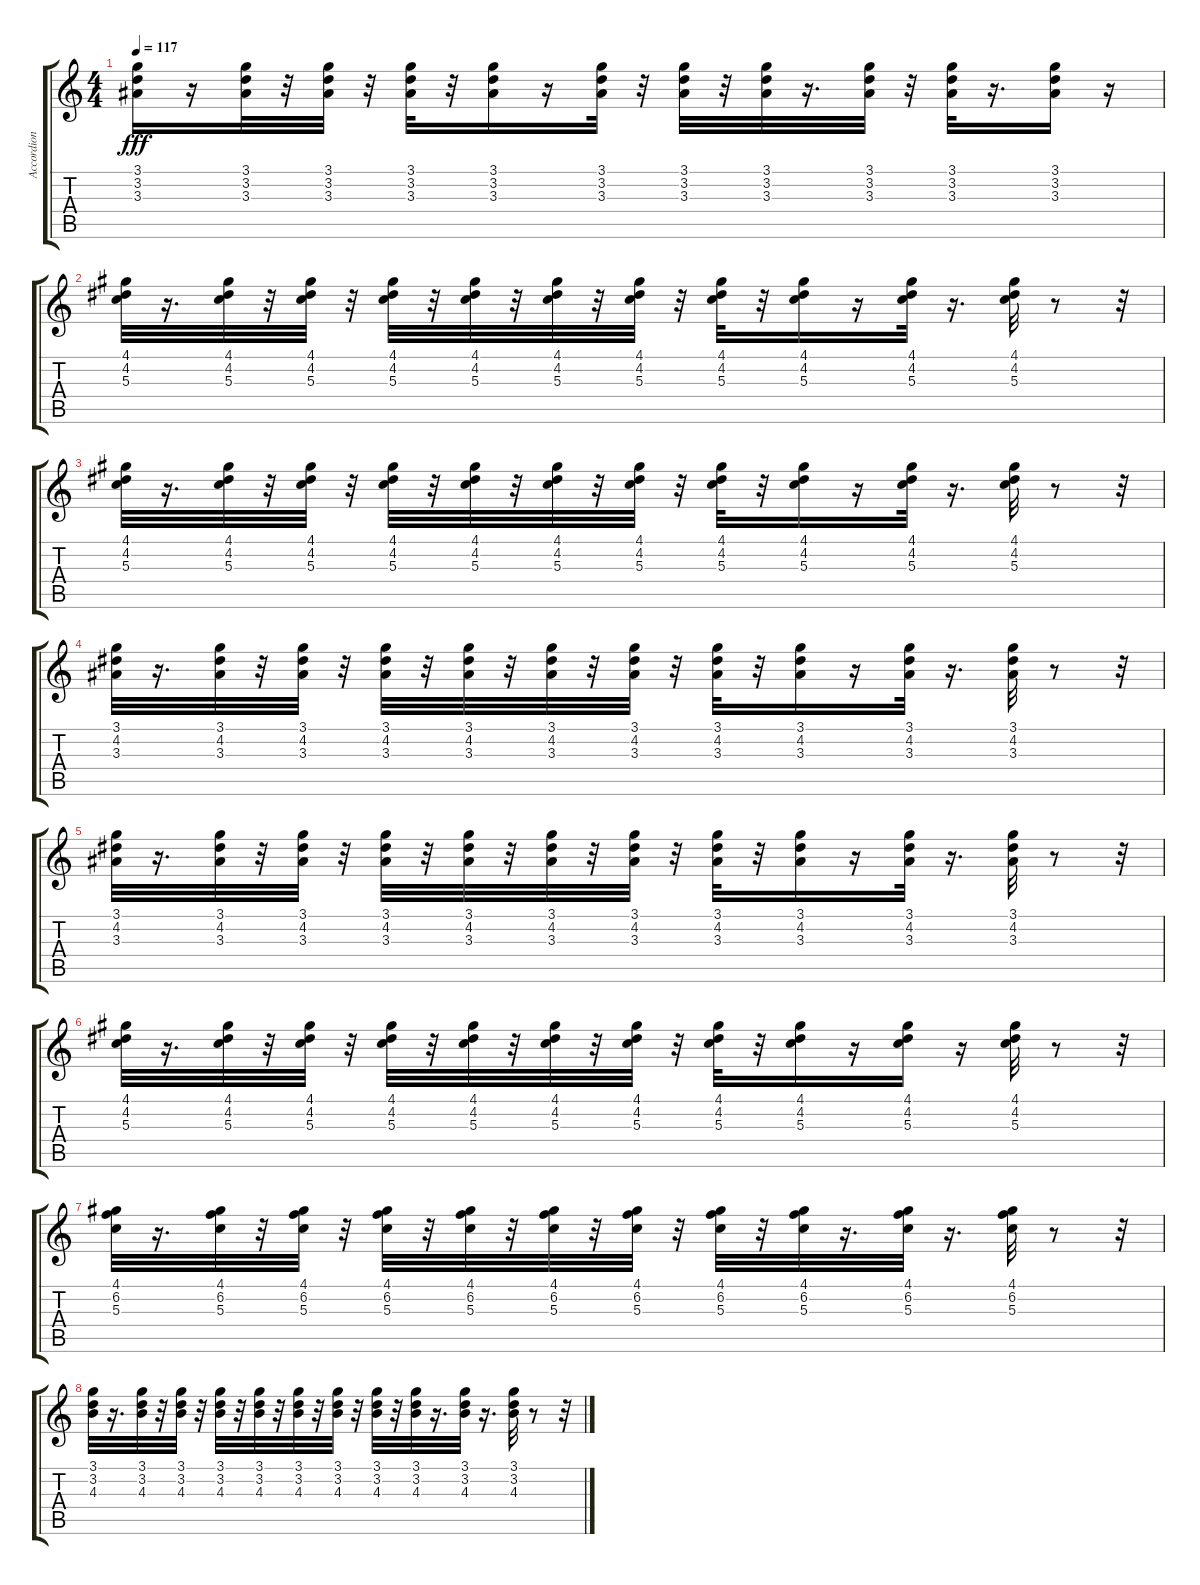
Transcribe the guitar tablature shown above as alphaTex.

\track ("Accordion" "Accordion") {instrument electricguitarmuted}
\staff {score tabs}
\tuning (E4 B3 G3 D3 A2 E2) {hide}
\ts (4 4)
\tempo 117
\clef g2
\ks c
(3.1 3.2 3.3).16{dy fff} r.16 (3.1 3.2 3.3).32 r.32 (3.1 3.2 3.3).32 r.32 (3.1 3.2 3.3).32 r.32 (3.1 3.2 3.3).16 r.16 (3.1 3.2 3.3).32 r.32 (3.1 3.2 3.3).32 r.32 (3.1 3.2 3.3).32 r.16{d} (3.1 3.2 3.3).32 r.32 (3.1 3.2 3.3).32 r.16{d} (3.1 3.2 3.3).16 r.16 |
(4.1 4.2 5.3).32 r.16{d} (4.1 4.2 5.3).32 r.32 (4.1 4.2 5.3).32 r.32 (4.1 4.2 5.3).32 r.32 (4.1 4.2 5.3).32 r.32 (4.1 4.2 5.3).32 r.32 (4.1 4.2 5.3).32 r.32 (4.1 4.2 5.3).32 r.32 (4.1 4.2 5.3).16 r.16 (4.1 4.2 5.3).32 r.16{d} (4.1 4.2 5.3).32 r.8 r.32 |
(4.1 4.2 5.3).32 r.16{d} (4.1 4.2 5.3).32 r.32 (4.1 4.2 5.3).32 r.32 (4.1 4.2 5.3).32 r.32 (4.1 4.2 5.3).32 r.32 (4.1 4.2 5.3).32 r.32 (4.1 4.2 5.3).32 r.32 (4.1 4.2 5.3).32 r.32 (4.1 4.2 5.3).16 r.16 (4.1 4.2 5.3).32 r.16{d} (4.1 4.2 5.3).32 r.8 r.32 |
(3.1 4.2 3.3).32 r.16{d} (3.1 4.2 3.3).32 r.32 (3.1 4.2 3.3).32 r.32 (3.1 4.2 3.3).32 r.32 (3.1 4.2 3.3).32 r.32 (3.1 4.2 3.3).32 r.32 (3.1 4.2 3.3).32 r.32 (3.1 4.2 3.3).32 r.32 (3.1 4.2 3.3).16 r.16 (3.1 4.2 3.3).32 r.16{d} (3.1 4.2 3.3).32 r.8 r.32 |
(3.1 4.2 3.3).32 r.16{d} (3.1 4.2 3.3).32 r.32 (3.1 4.2 3.3).32 r.32 (3.1 4.2 3.3).32 r.32 (3.1 4.2 3.3).32 r.32 (3.1 4.2 3.3).32 r.32 (3.1 4.2 3.3).32 r.32 (3.1 4.2 3.3).32 r.32 (3.1 4.2 3.3).16 r.16 (3.1 4.2 3.3).32 r.16{d} (3.1 4.2 3.3).32 r.8 r.32 |
(4.1 4.2 5.3).32 r.16{d} (4.1 4.2 5.3).32 r.32 (4.1 4.2 5.3).32 r.32 (4.1 4.2 5.3).32 r.32 (4.1 4.2 5.3).32 r.32 (4.1 4.2 5.3).32 r.32 (4.1 4.2 5.3).32 r.32 (4.1 4.2 5.3).32 r.32 (4.1 4.2 5.3).16 r.16 (4.1 4.2 5.3).16 r.16 (4.1 4.2 5.3).32 r.8 r.32 |
(4.1 6.2 5.3).32 r.16{d} (4.1 6.2 5.3).32 r.32 (4.1 6.2 5.3).32 r.32 (4.1 6.2 5.3).32 r.32 (4.1 6.2 5.3).32 r.32 (4.1 6.2 5.3).32 r.32 (4.1 6.2 5.3).32 r.32 (4.1 6.2 5.3).32 r.32 (4.1 6.2 5.3).32 r.16{d} (4.1 6.2 5.3).32 r.16{d} (4.1 6.2 5.3).32 r.8 r.32 |
(3.1 3.2 4.3).32 r.16{d} (3.1 3.2 4.3).32 r.32 (3.1 3.2 4.3).32 r.32 (3.1 3.2 4.3).32 r.32 (3.1 3.2 4.3).32 r.32 (3.1 3.2 4.3).32 r.32 (3.1 3.2 4.3).32 r.32 (3.1 3.2 4.3).32 r.32 (3.1 3.2 4.3).32 r.16{d} (3.1 3.2 4.3).32 r.16{d} (3.1 3.2 4.3).32 r.8 r.32
